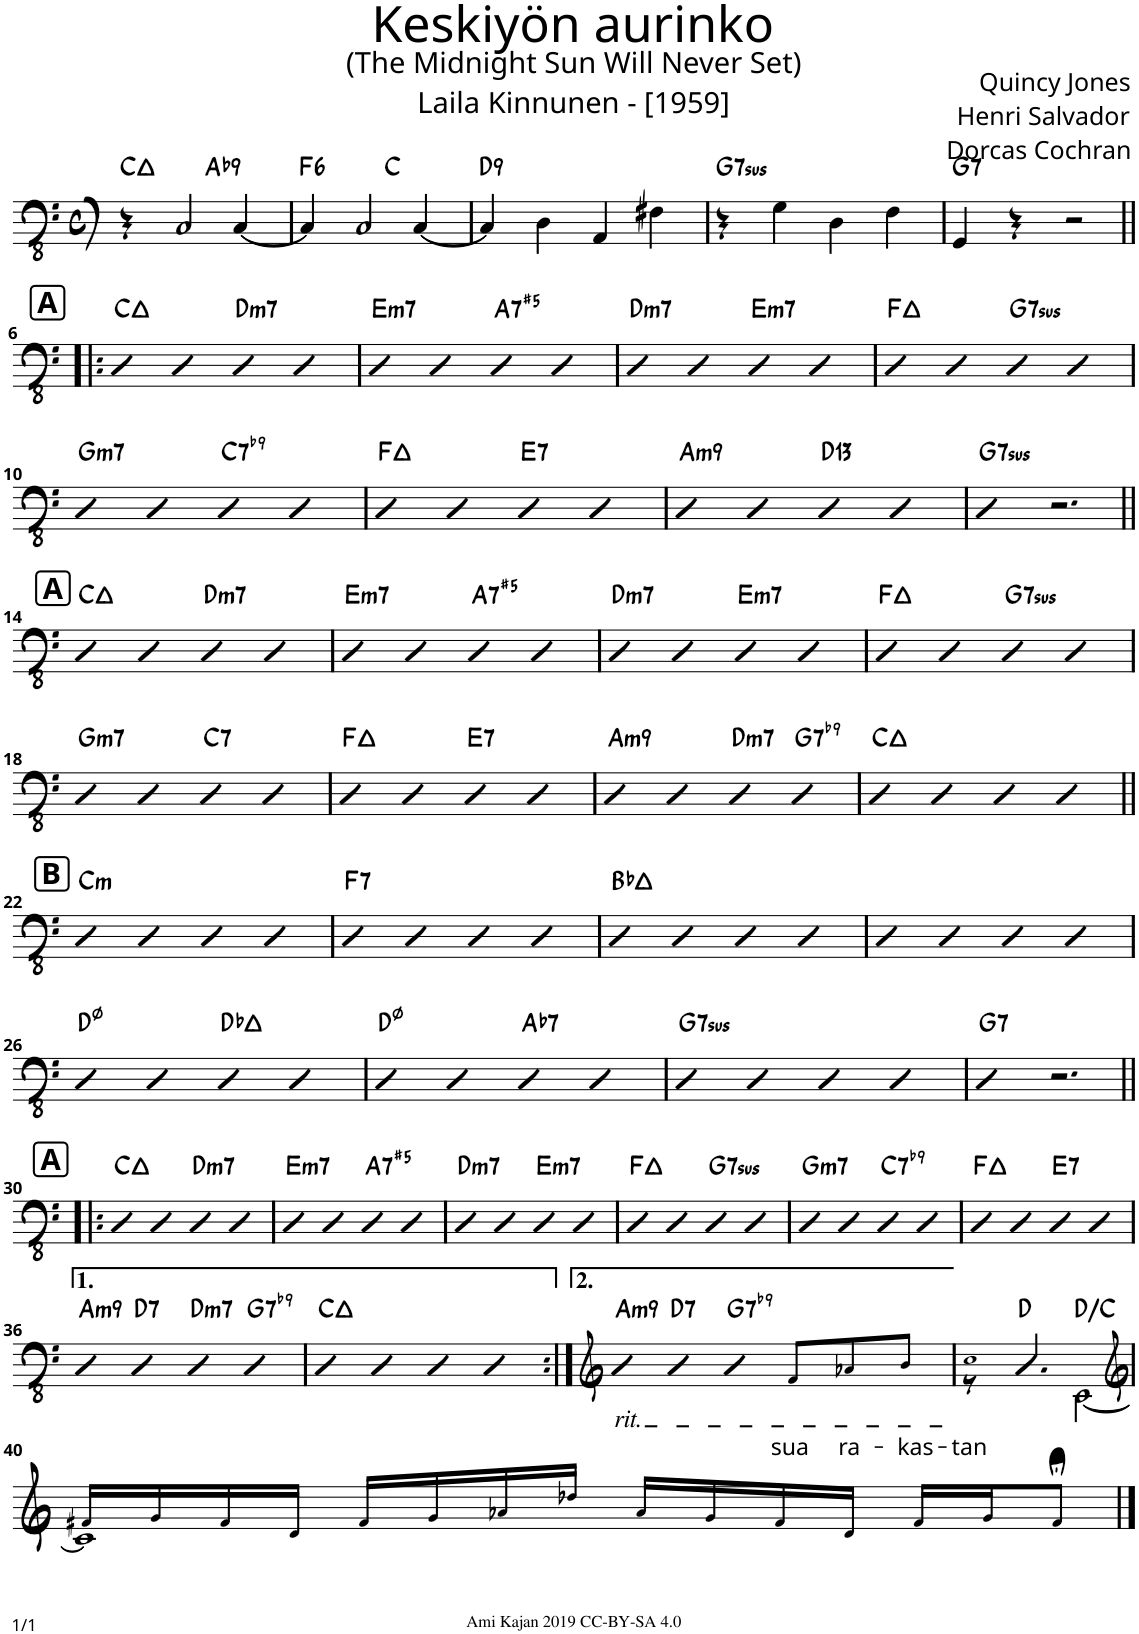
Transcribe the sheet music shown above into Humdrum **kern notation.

**kern	**text	**harte
*part1	*part1	*part1
*staff1	*staff1	*
*I"Piano	*	*
*I'Pno.	*	*
*clefFv4	*	*
*k[]	*	*
*M4/4	*	*
*met(c)	*	*
=1	=1	=1
*^	*	*
4r	2ryy	.	C:maj
2CC/	.	.	.
!	!	!	!LO:H:kt=9
.	2ryy	.	Ab:9
[4CC/	.	.	.
=2	=2	=2	=2
!	!	!	!LO:H:kt=6
4CC/]	2ryy	.	F:maj6
2CC/	.	.	.
.	2ryy	.	C:maj
[4CC/	.	.	.
=3	=3	=3	=3
!	!	!	!LO:H:kt=9
*v	*v	*	*
4CC/]	.	D:9
4DD\	.	.
4AAA/	.	.
4FF#X\	.	.
=4	=4	=4
!	!	!LO:H:kt=7sus
4r	.	G:sus4(7)
4GG\	.	.
4DD\	.	.
4FF\	.	.
=5	=5	=5
!	!	!LO:H:kt=7
4GGG/	.	G:7
4r	.	.
2r	.	.
!!LO:LB:g=z
!!LO:REH:place=s1:a:B:cj:fs=14:t=A
=6!|:	=6!|:	=6!|:
4DD	.	C:maj
4DD	.	.
!	!	!LO:H:kt=m7
4DD	.	D:min7
4DD	.	.
=7	=7	=7
!	!	!LO:H:kt=m7
4DD	.	E:min7
4DD	.	.
!	!	!LO:H:kt=7
4DD	.	A:(3,#5,b7)
4DD	.	.
=8	=8	=8
!	!	!LO:H:kt=m7
4DD	.	D:min7
4DD	.	.
!	!	!LO:H:kt=m7
4DD	.	E:min7
4DD	.	.
=9	=9	=9
4DD	.	F:maj
4DD	.	.
!	!	!LO:H:kt=7sus
4DD	.	G:sus4(7)
4DD	.	.
!!LO:LB:g=z
=10	=10	=10
!	!	!LO:H:kt=m7
4DD	.	G:min7
4DD	.	.
!	!	!LO:H:kt=7
4DD	.	C:7(b9)
4DD	.	.
=11	=11	=11
4DD	.	F:maj
4DD	.	.
!	!	!LO:H:kt=7
4DD	.	E:7
4DD	.	.
=12	=12	=12
!	!	!LO:H:kt=m9
4DD	.	A:min9
4DD	.	.
!	!	!LO:H:kt=13
4DD	.	D:9(11,13)
4DD	.	.
=13	=13	=13
!	!	!LO:H:kt=7sus
4DD	.	G:sus4(7)
2.r	.	.
!!LO:LB:g=z
!!LO:REH:place=s1:a:B:cj:fs=14:t=A
=14||	=14||	=14||
4DD	.	C:maj
4DD	.	.
!	!	!LO:H:kt=m7
4DD	.	D:min7
4DD	.	.
=15	=15	=15
!	!	!LO:H:kt=m7
4DD	.	E:min7
4DD	.	.
!	!	!LO:H:kt=7
4DD	.	A:(3,#5,b7)
4DD	.	.
=16	=16	=16
!	!	!LO:H:kt=m7
4DD	.	D:min7
4DD	.	.
!	!	!LO:H:kt=m7
4DD	.	E:min7
4DD	.	.
=17	=17	=17
4DD	.	F:maj
4DD	.	.
!	!	!LO:H:kt=7sus
4DD	.	G:sus4(7)
4DD	.	.
!!LO:LB:g=z
=18	=18	=18
!	!	!LO:H:kt=m7
4DD	.	G:min7
4DD	.	.
!	!	!LO:H:kt=7
4DD	.	C:7
4DD	.	.
=19	=19	=19
4DD	.	F:maj
4DD	.	.
!	!	!LO:H:kt=7
4DD	.	E:7
4DD	.	.
=20	=20	=20
!	!	!LO:H:kt=m9
4DD	.	A:min9
4DD	.	.
!	!	!LO:H:kt=m7
4DD	.	D:min7
!	!	!LO:H:kt=7
4DD	.	G:7(b9)
=21	=21	=21
4DD	.	C:maj
4DD	.	.
4DD	.	.
4DD	.	.
!!LO:LB:g=z
!!LO:REH:place=s1:a:B:cj:fs=14:t=B
=22||	=22||	=22||
!	!	!LO:H:kt=m
4DD	.	C:min
4DD	.	.
4DD	.	.
4DD	.	.
=23	=23	=23
!	!	!LO:H:kt=7
4DD	.	F:7
4DD	.	.
4DD	.	.
4DD	.	.
=24	=24	=24
4DD	.	Bb:maj
4DD	.	.
4DD	.	.
4DD	.	.
=25	=25	=25
4DD	.	.
4DD	.	.
4DD	.	.
4DD	.	.
!!LO:LB:g=z
=26	=26	=26
4DD	.	D:hdim7
4DD	.	.
4DD	.	Db:maj
4DD	.	.
=27	=27	=27
4DD	.	D:hdim7
4DD	.	.
!	!	!LO:H:kt=7
4DD	.	Ab:7
4DD	.	.
=28	=28	=28
!	!	!LO:H:kt=7sus
4DD	.	G:sus4(7)
4DD	.	.
4DD	.	.
4DD	.	.
=29	=29	=29
!	!	!LO:H:kt=7
4DD	.	G:7
2.r	.	.
!!LO:LB:g=z
!!LO:REH:place=s1:a:B:cj:fs=14:t=A
=30!|:	=30!|:	=30!|:
4DD	.	C:maj
4DD	.	.
!	!	!LO:H:kt=m7
4DD	.	D:min7
4DD	.	.
=31	=31	=31
!	!	!LO:H:kt=m7
4DD	.	E:min7
4DD	.	.
!	!	!LO:H:kt=7
4DD	.	A:(3,#5,b7)
4DD	.	.
=32	=32	=32
!	!	!LO:H:kt=m7
4DD	.	D:min7
4DD	.	.
!	!	!LO:H:kt=m7
4DD	.	E:min7
4DD	.	.
=33	=33	=33
4DD	.	F:maj
4DD	.	.
!	!	!LO:H:kt=7sus
4DD	.	G:sus4(7)
4DD	.	.
=34	=34	=34
!	!	!LO:H:kt=m7
4DD	.	G:min7
4DD	.	.
!	!	!LO:H:kt=7
4DD	.	C:7(b9)
4DD	.	.
=35	=35	=35
4DD	.	F:maj
4DD	.	.
!	!	!LO:H:kt=7
4DD	.	E:7
4DD	.	.
!!LO:LB:g=z
=36	=36	=36
!	!	!LO:H:kt=m9
4DD	.	A:min9
!	!	!LO:H:kt=7
4DD	.	D:7
!	!	!LO:H:kt=m7
4DD	.	D:min7
!	!	!LO:H:kt=7
4DD	.	G:7(b9)
=37	=37	=37
4DD	.	C:maj
4DD	.	.
4DD	.	.
4DD	.	.
=38:|!	=38:|!	=38:|!
*clefG2	*	*
!LO:TX:b:i:t=rit.	!	!LO:H:kt=m9
4DD	.	A:min9
!	!	!LO:H:kt=7
4DD	.	D:7
!	!	!LO:H:kt=7
8DD	.	G:7(b9)
!	!LO:LY:b	!
8f!/L	sua	.
!	!LO:LY:b	!
8a-X!/	ra-	.
!	!LO:LY:b	!
8b!/J	-kas-	.
=39	=39	=39
!	!LO:LY:b	!
*^	*	*
1cc!	8r	-tan	.
.	4.b/	.	D:maj
.	[2c\	.	D:maj/b7
!!LO:LB:g=z	!!
=40	=40	=40	=40
*clefG2	*	*	*
16f#X!/LL	1c]	.	.
16g!/	.	.	.
16f#!/	.	.	.
16d!/JJ	.	.	.
16f#!/LL	.	.	.
16g!/	.	.	.
16a-X!/	.	.	.
16dd-X!/JJ	.	.	.
16a-!/LL	.	.	.
16g!/	.	.	.
16f#!/	.	.	.
16d!/JJ	.	.	.
16f#!/LL	.	.	.
16g!/J	.	.	.
8f#;<!/J	.	.	.
*v	*v	*	*
==	==	==
*-	*-	*-
